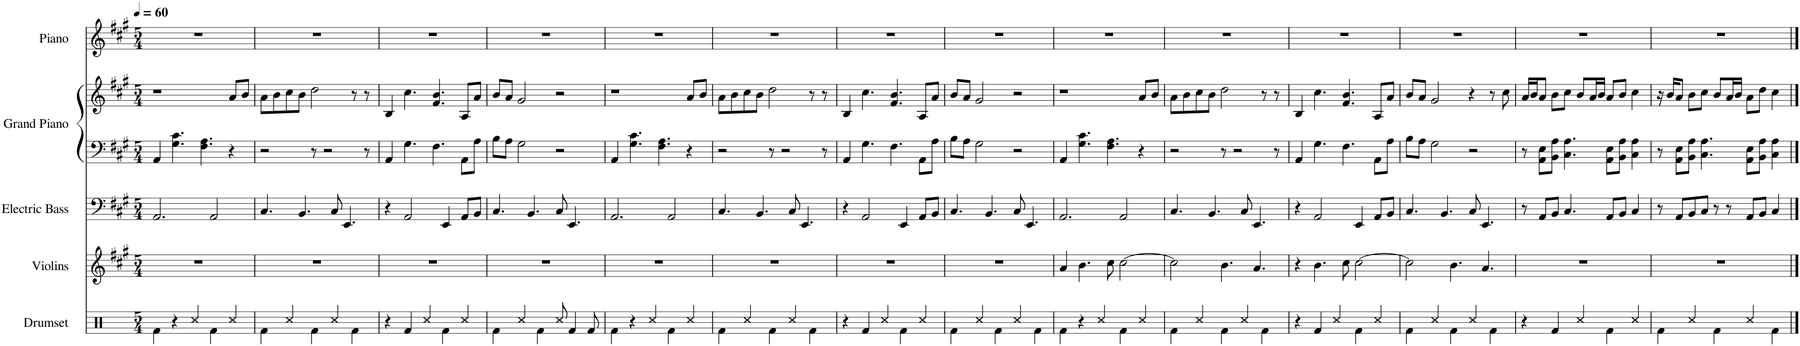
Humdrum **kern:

**kern	**kern	**kern	**kern	**kern	**kern
*part5	*part4	*part3	*part2	*part2	*part1
*staff6	*staff5	*staff4	*staff3	*staff2	*staff1
*I"Drumset	*I"Violins	*I"Electric Bass	*I"Grand Piano	*	*I"Piano
*I'D. Set	*I'Vlns.	*I'El. B.	*I'Pno.	*	*I'Pno.
*clefX	*clefG2	*clefF4	*clefF4	*clefG2	*clefG2
*	*	*Trd7c12	*	*	*
*k[]	*k[f#c#g#]	*k[f#c#g#]	*k[f#c#g#]	*k[f#c#g#]	*k[f#c#g#]
*M5/4	*M5/4	*M5/4	*M5/4	*M5/4	*M5/4
*MM60	*MM60	*MM60	*MM60	*MM60	*MM60
=1	=1	=1	=1	=1	=1
4Rf\	4%5r	2.AA/	4AA/	1r	4%5r
4r	.	.	4.G#\ 4.c#\	.	.
4Rcc/	.	.	.	.	.
.	.	.	4.F#\ 4.A\	.	.
4Rf\	.	2AA/	.	.	.
4Rcc/	.	.	4r	8a/L	.
.	.	.	.	8b/J	.
=2	=2	=2	=2	=2	=2
4Rf\	4%5r	4.C#/	2r	8a\L	4%5r
.	.	.	.	8b\	.
4Rcc/	.	.	.	8cc#\	.
.	.	4.BB/	.	8b\J	.
4Rf\	.	.	8r	2dd\	.
.	.	.	2r	.	.
4Rcc/	.	8C#/	.	.	.
.	.	4.EE/	.	.	.
4Rf\	.	.	.	8r	.
.	.	.	8r	8r	.
=3	=3	=3	=3	=3	=3
4r	4%5r	4r	4AA/	4B/	4%5r
4Rf/	.	2AA/	4.G#\	4.cc#\	.
4Rcc/	.	.	.	.	.
.	.	.	4.F#\	4.f#/ 4.b/	.
4Rf\	.	4EE/	.	.	.
4Rcc/	.	8AA/L	8AA\L	8A/L	.
.	.	8BB/J	8A\J	8a/J	.
=4	=4	=4	=4	=4	=4
4Rf\	4%5r	4.C#/	8B\L	8b/L	4%5r
.	.	.	8A\J	8a/J	.
4Rcc/	.	.	2G#\	2g#/	.
.	.	4.BB/	.	.	.
4Rf\	.	.	.	.	.
8Rcc/	.	8C#/	2r	2r	.
4Rf/	.	4.EE/	.	.	.
8Rf/	.	.	.	.	.
=5	=5	=5	=5	=5	=5
4Rf\	4%5r	2.AA/	4AA/	1r	4%5r
4r	.	.	4.G#\ 4.c#\	.	.
4Rcc/	.	.	.	.	.
.	.	.	4.F#\ 4.A\	.	.
4Rf\	.	2AA/	.	.	.
4Rcc/	.	.	4r	8a/L	.
.	.	.	.	8b/J	.
=6	=6	=6	=6	=6	=6
4Rf\	4%5r	4.C#/	2r	8a\L	4%5r
.	.	.	.	8b\	.
4Rcc/	.	.	.	8cc#\	.
.	.	4.BB/	.	8b\J	.
4Rf\	.	.	8r	2dd\	.
.	.	.	2r	.	.
4Rcc/	.	8C#/	.	.	.
.	.	4.EE/	.	.	.
4Rf\	.	.	.	8r	.
.	.	.	8r	8r	.
=7	=7	=7	=7	=7	=7
4r	4%5r	4r	4AA/	4B/	4%5r
4Rf/	.	2AA/	4.G#\	4.cc#\	.
4Rcc/	.	.	.	.	.
.	.	.	4.F#\	4.f#/ 4.b/	.
4Rf\	.	4EE/	.	.	.
4Rcc/	.	8AA/L	8AA\L	8A/L	.
.	.	8BB/J	8A\J	8a/J	.
=8	=8	=8	=8	=8	=8
4Rf\	4%5r	4.C#/	8B\L	8b/L	4%5r
.	.	.	8A\J	8a/J	.
4Rcc/	.	.	2G#\	2g#/	.
.	.	4.BB/	.	.	.
4Rf\	.	.	.	.	.
4Rcc/	.	8C#/	2r	2r	.
.	.	4.EE/	.	.	.
4Rf\	.	.	.	.	.
=9	=9	=9	=9	=9	=9
4Rf\	4a/	2.AA/	4AA/	1r	4%5r
4r	4.b\	.	4.G#\ 4.c#\	.	.
4Rcc/	.	.	.	.	.
.	8cc#\	.	4.F#\ 4.A\	.	.
4Rf\	[2cc#\	2AA/	.	.	.
4Rcc/	.	.	4r	8a/L	.
.	.	.	.	8b/J	.
=10	=10	=10	=10	=10	=10
4Rf\	2cc#\]	4.C#/	2r	8a\L	4%5r
.	.	.	.	8b\	.
4Rcc/	.	.	.	8cc#\	.
.	.	4.BB/	.	8b\J	.
4Rf\	4.b\	.	8r	2dd\	.
.	.	.	2r	.	.
4Rcc/	.	8C#/	.	.	.
.	4.a/	4.EE/	.	.	.
4Rf\	.	.	.	8r	.
.	.	.	8r	8r	.
=11	=11	=11	=11	=11	=11
4r	4r	4r	4AA/	4B/	4%5r
4Rf/	4.b\	2AA/	4.G#\	4.cc#\	.
4Rcc/	.	.	.	.	.
.	8cc#\	.	4.F#\	4.f#/ 4.b/	.
4Rf\	[2cc#\	4EE/	.	.	.
4Rcc/	.	8AA/L	8AA\L	8A/L	.
.	.	8BB/J	8A\J	8a/J	.
=12	=12	=12	=12	=12	=12
4Rf\	2cc#\]	4.C#/	8B\L	8b/L	4%5r
.	.	.	8A\J	8a/J	.
4Rcc/	.	.	2G#\	2g#/	.
.	.	4.BB/	.	.	.
4Rf\	4.b\	.	.	.	.
4Rcc/	.	8C#/	2r	4r	.
.	4.a/	4.EE/	.	.	.
4Rf\	.	.	.	8r	.
.	.	.	.	8cc#\	.
=13	=13	=13	=13	=13	=13
4r	4%5r	8r	8r	16a/LL	4%5r
.	.	.	.	16b/J	.
.	.	8AA/L	8AA\ 8E\L	8a/J	.
4Rf/	.	8BB/J	8BB\ 8A\J	8b\L	.
.	.	4.C#/	4.C#\ 4.A\	8cc#\J	.
4Rcc/	.	.	.	8b/L	.
.	.	.	.	16a/L	.
.	.	.	.	16b/JJ	.
4Rf\	.	8AA/L	8AA\ 8E\L	8a/L	.
.	.	8BB/J	8BB\ 8A\J	8b/J	.
4Rcc/	.	4C#/	4C#\ 4A\	4cc#\	.
=14	=14	=14	=14	=14	=14
4Rf\	4%5r	8r	8r	16r	4%5r
.	.	.	.	16b/KL	.
.	.	8AA/L	8AA\ 8E\L	8a/J	.
4Rcc/	.	8BB/	8BB\ 8A\J	8b\L	.
.	.	8C#/J	4.C#\ 4.A\	8cc#\J	.
4Rf\	.	8r	.	8b/L	.
.	.	8r	.	16a/L	.
.	.	.	.	16b/JJ	.
4Rcc/	.	8AA/L	8AA\ 8E\L	8a\L	.
.	.	8BB/J	8BB\ 8A\J	8dd\J	.
4Rf\	.	4C#/	4C#\ 4A\	4cc#\	.
==	==	==	==	==	==
*-	*-	*-	*-	*-	*-
